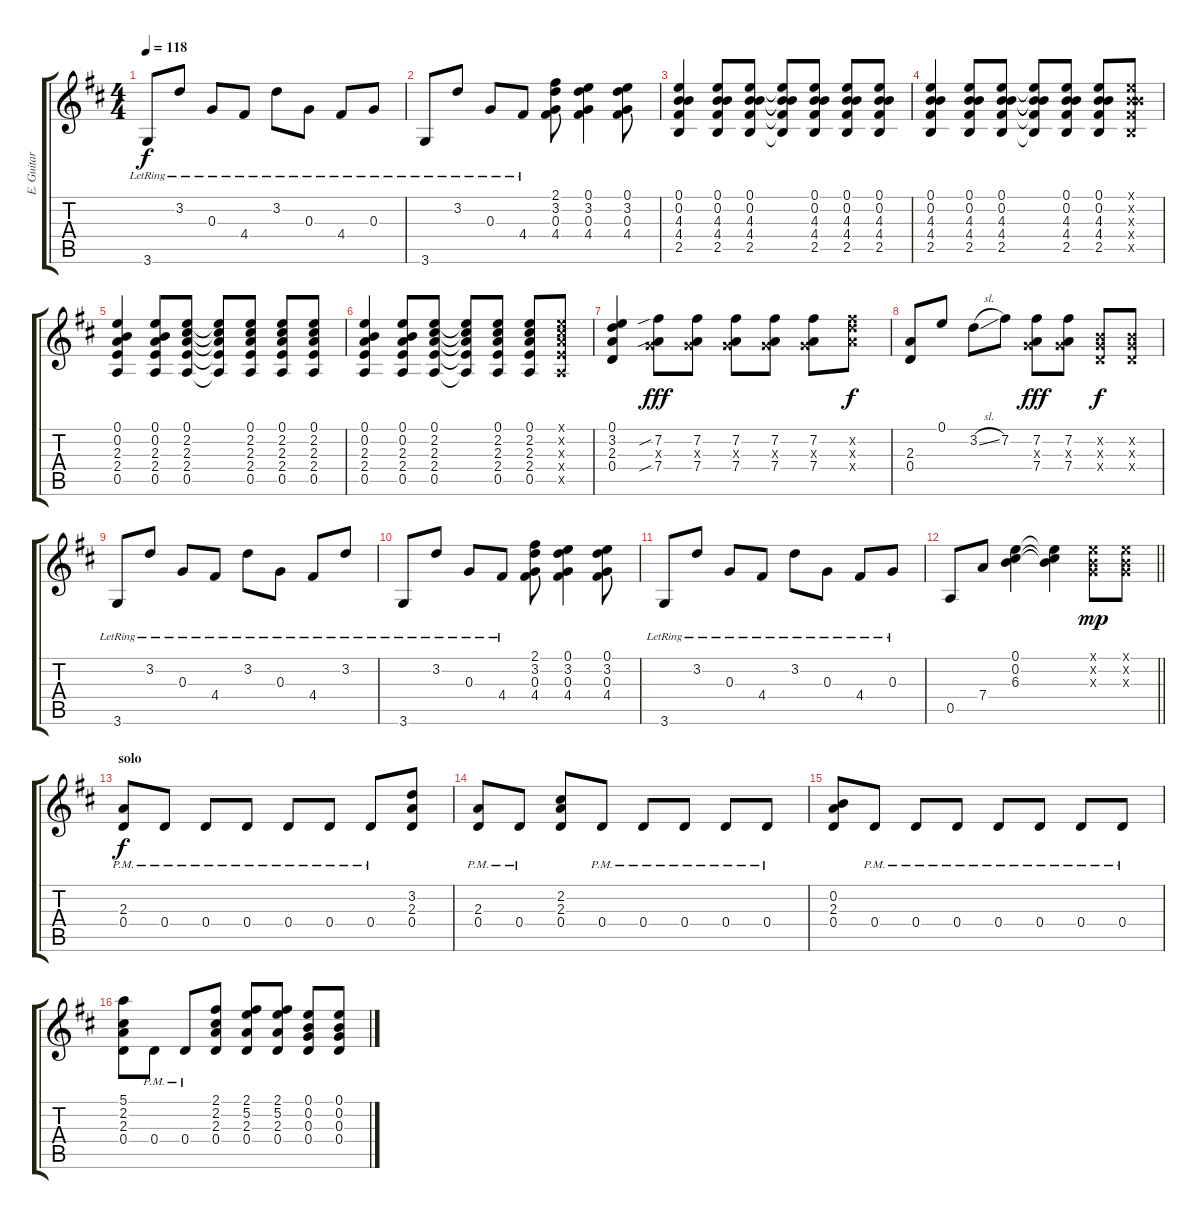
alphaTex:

\track ("E. Guitar I" "E. Guitar ") {instrument overdrivenguitar}
\staff {score tabs}
\tuning (E4 B3 G3 D3 A2 E2) {hide}
\ts (4 4)
\tempo 118
\clef g2
\ks d
3.6{lr}.8{dy f} 3.2{lr}.8 0.3{lr}.8 4.4{lr}.8 3.2{lr}.8 0.3{lr}.8 4.4{lr}.8 0.3{lr}.8 |
3.6{lr}.8 3.2{lr}.8 0.3{lr}.8 4.4{lr}.8 (2.1 3.2 0.3 4.4).8 (0.1 3.2 0.3 4.4).4 (0.1 3.2 0.3 4.4).8 |
(0.1 0.2 4.3 4.4 2.5).4 (0.1 0.2 4.3 4.4 2.5).8 (0.1 0.2 4.3 4.4 2.5).8 (0.1{t} 0.2{t} 4.3{t} 4.4{t} 2.5{t}).8 (0.1 0.2 4.3 4.4 2.5).8 (0.1 0.2 4.3 4.4 2.5).8 (0.1 0.2 4.3 4.4 2.5).8 |
(0.1 0.2 4.3 4.4 2.5).4 (0.1 0.2 4.3 4.4 2.5).8 (0.1 0.2 4.3 4.4 2.5).8 (0.1{t} 0.2{t} 4.3{t} 4.4{t} 2.5{t}).8 (0.1 0.2 4.3 4.4 2.5).8 (0.1 0.2 4.3 4.4 2.5).8 (0.1{x} 0.2{x} 4.3{x} 4.4{x} 2.5{x}).8 |
(0.1 0.2 2.3 2.4 0.5).4 (0.1 0.2 2.3 2.4 0.5).8 (0.1 2.2 2.3 2.4 0.5).8 (0.1{t} 2.2{t} 2.3{t} 2.4{t} 0.5{t}).8 (0.1 2.2 2.3 2.4 0.5).8 (0.1 2.2 2.3 2.4 0.5).8 (0.1 2.2 2.3 2.4 0.5).8 |
(0.1 0.2 2.3 2.4 0.5).4 (0.1 0.2 2.3 2.4 0.5).8 (0.1 2.2 2.3 2.4 0.5).8 (0.1{t} 2.2{t} 2.3{t} 2.4{t} 0.5{t}).8 (0.1 2.2 2.3 2.4 0.5).8 (0.1 2.2 2.3 2.4 0.5).8 (0.1{x} 2.2{x} 2.3{x} 2.4{x} 0.5{x}).8 |
(0.1 3.2 2.3 0.4).4 (7.2{sib} 0.3{x} 7.4{sib}).8{dy fff} (7.2 0.3{x} 7.4).8 (7.2 0.3{x} 7.4).8 (7.2 0.3{x} 7.4).8 (7.2 0.3{x} 7.4).8 (7.2{x} 7.3{x} 7.4{x}).8{dy f} |
(2.3 0.4).8 0.1.8 3.2{sl}.8 7.2.8 (7.2 0.3{x} 7.4).8{dy fff} (7.2 0.3{x} 7.4).8 (0.2{x} 0.3{x} 0.4{x}).8{dy f} (0.2{x} 0.3{x} 0.4{x}).8 |
3.6{lr}.8 3.2{lr}.8 0.3{lr}.8 4.4{lr}.8 3.2{lr}.8 0.3{lr}.8 4.4{lr}.8 3.2{lr}.8 |
3.6{lr}.8 3.2{lr}.8 0.3{lr}.8 4.4{lr}.8 (2.1 3.2 0.3 4.4).8 (0.1 3.2 0.3 4.4).4 (0.1 3.2 0.3 4.4).8 |
3.6{lr}.8 3.2{lr}.8 0.3{lr}.8 4.4{lr}.8 3.2{lr}.8 0.3{lr}.8 4.4{lr}.8 0.3{lr}.8 |
\barLineRight lightlight
0.5.8 7.4.8 (0.1 0.2 6.3).4 (0.1{t} 0.2{t} 6.3{t}).4 (0.1{x} 0.2{x} 0.3{x}).8{dy mp} (0.1{x} 0.2{x} 0.3{x}).8 |
\section ("" "solo")
(2.3{pm} 0.4{pm}).8{dy f} 0.4{pm}.8 0.4{pm}.8 0.4{pm}.8 0.4{pm}.8 0.4{pm}.8 0.4{pm}.8 (3.2 2.3 0.4).8 |
(2.3{pm} 0.4{pm}).8 0.4{pm}.8 (2.2 2.3 0.4).8 0.4{pm}.8 0.4{pm}.8 0.4{pm}.8 0.4{pm}.8 0.4{pm}.8 |
(0.2 2.3 0.4).8 0.4{pm}.8 0.4{pm}.8 0.4{pm}.8 0.4{pm}.8 0.4{pm}.8 0.4{pm}.8 0.4{pm}.8 |
(5.1 2.2 2.3 0.4).8 0.4{pm}.8 0.4{pm}.8 (2.1 2.2 2.3 0.4).8 (2.1 5.2 2.3 0.4).8 (2.1 5.2 2.3 0.4).8 (0.1 0.2 0.3 0.4).8 (0.1 0.2 0.3 0.4).8
